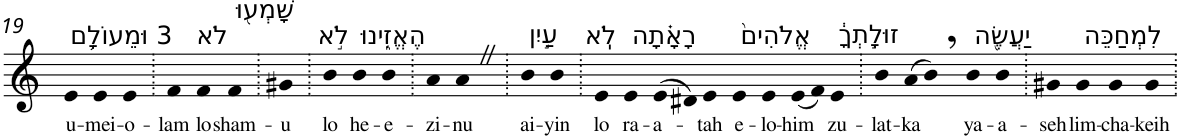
**kern	**text
*part1	*part1
*staff1	*staff1
*I"Piano	*
*I'Pno	*
!!LO:PB:g=z
*clefG2	*
*k[]	*
=19	=19
!LO:TX:a:t=3 וּמֵעוֹלָ֥ם	!
!	!LO:LY:b
4e	u-
!	!LO:LY:b
4e	-mei-
!	!LO:LY:b
4e	-o-
=20.	=20.
!	!LO:LY:b
4f	-lam
!LO:TX:a:t=לֹא	!
!	!LO:LY:b
4f	lo
!LO:TX:a:t=שָׁמְע֖וּ	!
!	!LO:LY:b
4f	sham-
=21.	=21.
!	!LO:LY:b
4g#X	-u
=22.	=22.
!LO:TX:a:t=לֹ֣א	!
!	!LO:LY:b
4b	lo
!LO:TX:a:t=הֶאֱזִ֑ינוּ	!
!	!LO:LY:b
4b	he-
!	!LO:LY:b
4b	-e-
=23.	=23.
!	!LO:LY:b
4a	-zi-
!	!LO:LY:b
4aZ	-nu
=24.	=24.
!LO:TX:a:t=עַ֣יִן	!
!	!LO:LY:b
4b	ai-
!	!LO:LY:b
4b	-yin
=25.	=25.
!LO:TX:a:t=לֹֽא	!
!	!LO:LY:b
4e	lo
!LO:TX:a:t=רָאָ֗תָה	!
!	!LO:LY:b
4e	ra-
!	!LO:LY:b
(>8e	-a-
8d#X)	.
!	!LO:LY:b
4e	-tah
!LO:TX:a:t=אֱלֹהִים֙	!
!	!LO:LY:b
4e	e-
!	!LO:LY:b
4e	-lo-
!	!LO:LY:b
(8e	-him
8f)	.
!LO:TX:a:t=זוּלָ֣תְךָ֔	!
!	!LO:LY:b
4e	zu-
=26.	=26.
!	!LO:LY:b
4b	-lat-
!	!LO:LY:b
(8a	-ka
8b,)	.
!LO:TX:a:t=יַעֲשֶׂ֖ה	!
!	!LO:LY:b
4b	ya-
!	!LO:LY:b
4b	-a-
=27.	=27.
!	!LO:LY:b
4g#X	-seh
!LO:TX:a:t=לִמְחַכֵּה	!
!	!LO:LY:b
4g#	lim-
!	!LO:LY:b
4g#	-cha-
!	!LO:LY:b
4g#	-keih
=.	=.
*-	*-
